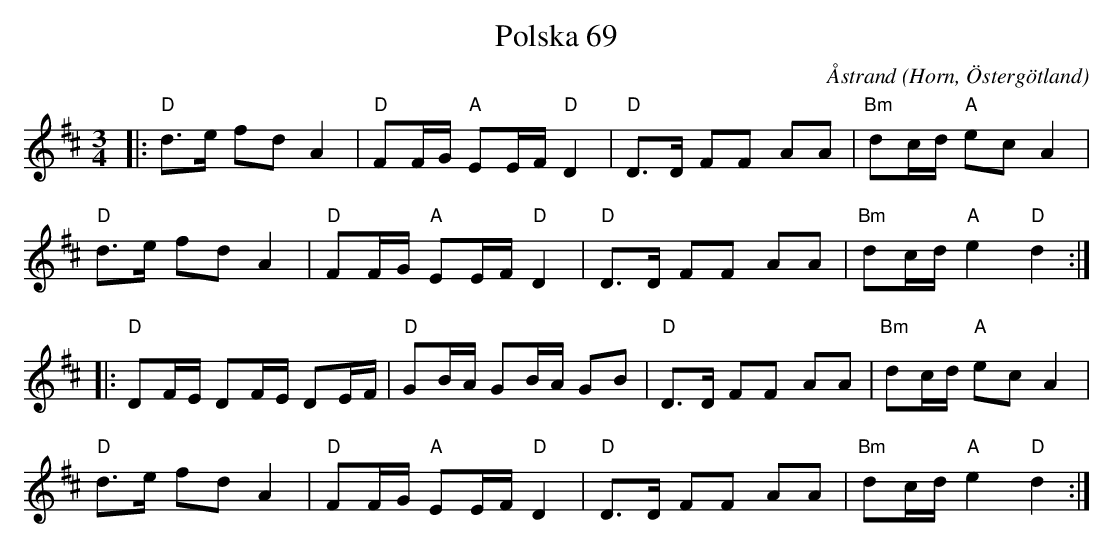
X:1
T:Polska 69
C:Åstrand
O:Horn, Östergötland
M:3/4
L:1/8
K:D
V:1
|:"D"d>e fd A2|"D"FF/G/"A" EE/F/ "D"D2|"D"D>D FF AA|"Bm"dc/d/ "A"ec A2|
"D"d>e fd A2|"D"FF/G/"A" EE/F/ "D"D2|"D"D>D FF AA|"Bm"dc/d/ "A"e2 "D" d2:|
|:"D"DF/E/ DF/E/ DE/F/|"D"GB/A/ GB/A/ GB|"D"D>D FF AA|"Bm"dc/d/ "A"ec A2|
"D"d>e fd A2|"D"FF/G/"A" EE/F/ "D"D2|"D"D>D FF AA|"Bm"dc/d/ "A"e2 "D" d2:|]
